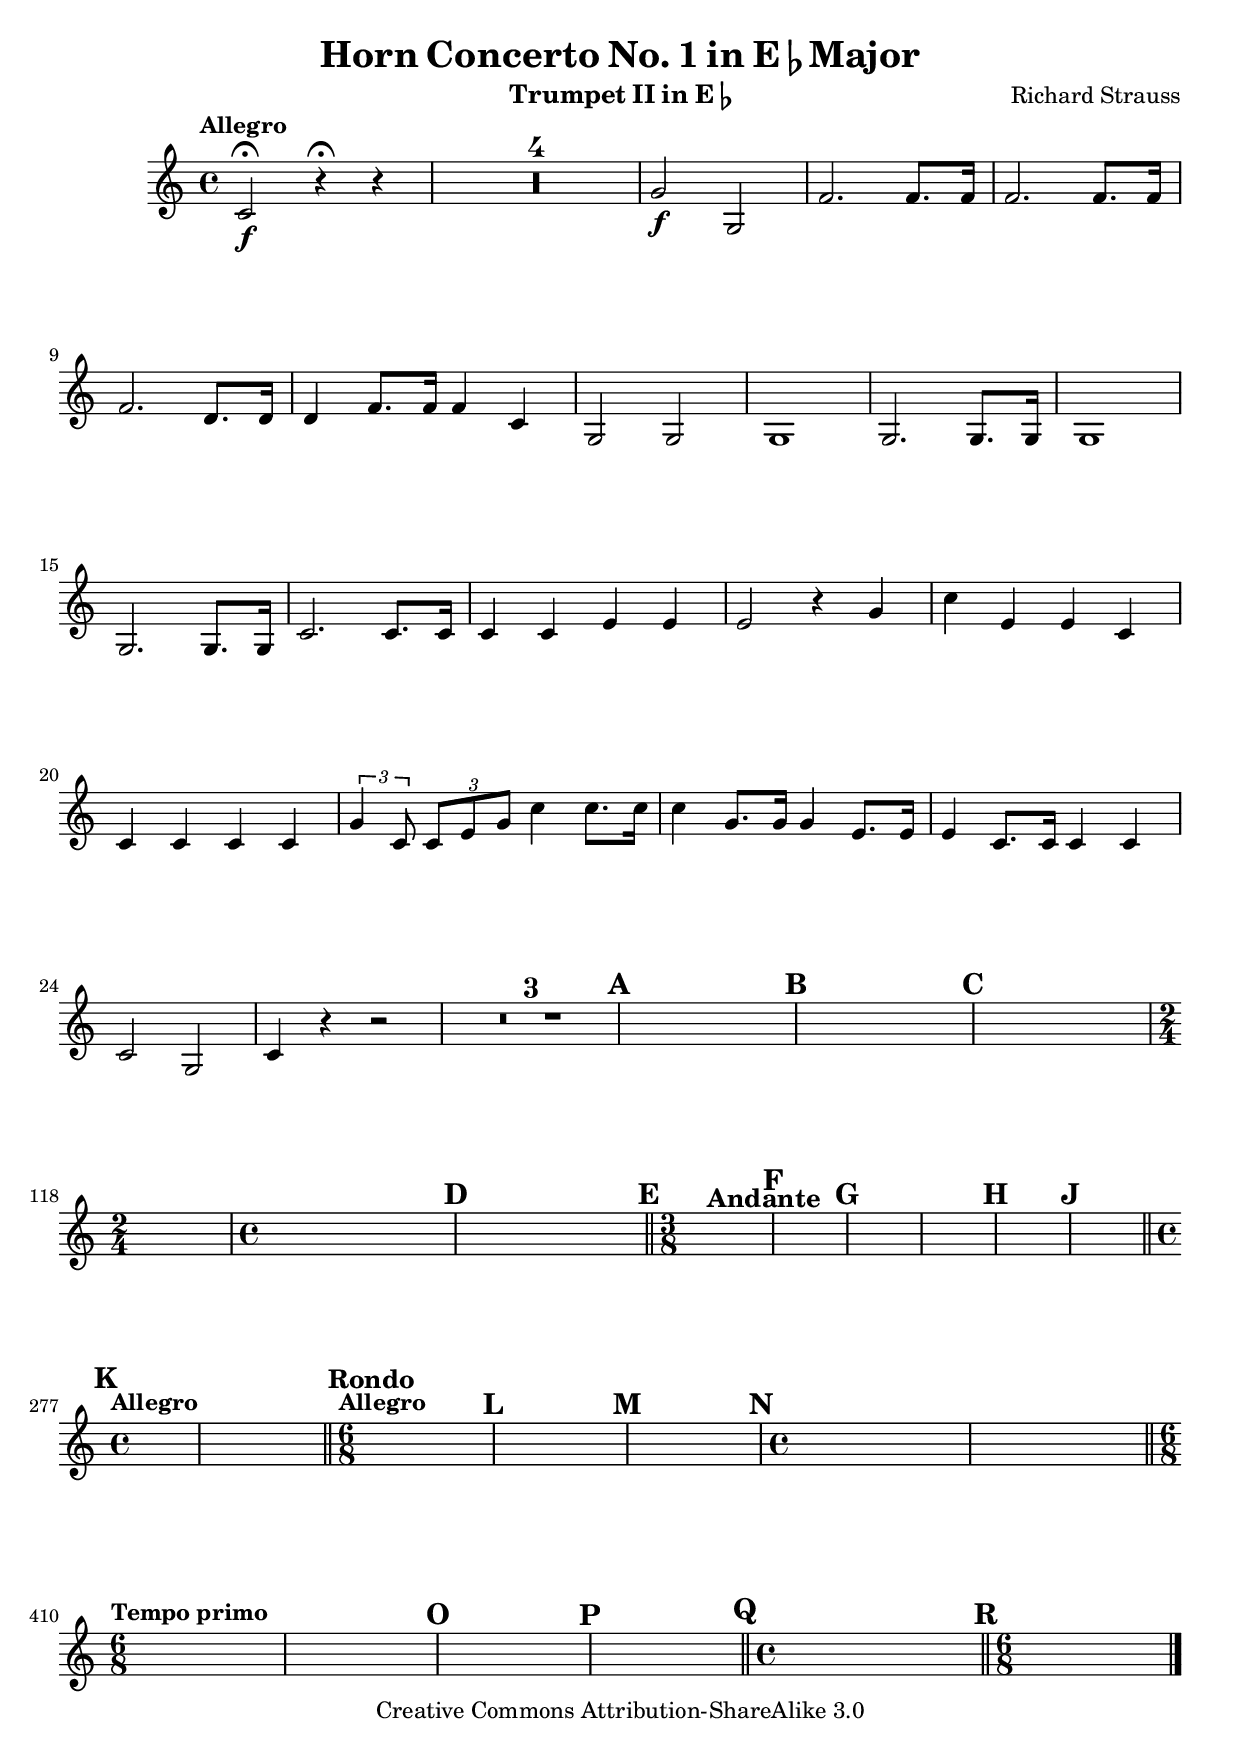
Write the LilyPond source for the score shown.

\version "2.13.22"

\version "2.13.22"

\include "defs.ily"

trumpetTwoMvtI = \relative c'
{
  \transposition ees
  c2\f\fermata r4\fermata r |
  R1*4 |
  g'2\f g, |
  f'2. f8. f16 |
  f2. f8. f16 |
  f2. d8. d16 |
  d4 f8. f16 f4 c |
  g2 g |
  g1 |
  g2. g8. g16 |
  g1 |
  g2. g8. g16 |
  c2. c8. c16 |
  c4 c e e |
  e2 r4 g |
  c e, e c |
  c c c c |
  \times 2/3 {g'4 c,8} \times 2/3 {c8 e g} c4 c8. c16 |
  c4 g8. g16 g4 e8. e16 |
  e4 c8. c16 c4 c |
  c2 g |
  c4 r r2 |
  R1*3 |

  %A
}

trumpetTwoMvtII = \relative c'
{
}

trumpetTwoMvtIII = \relative c'
{
}

trumpetTwo = {\trumpetTwoMvtI \trumpetTwoMvtII \trumpetTwoMvtIII}




\paper
{
  ragged-last-bottom = ##f
}

instrument = \markup {Trumpet II in E\flat}

\include "header.ily"

notes = \trumpetTwo

\include "part.ily"

